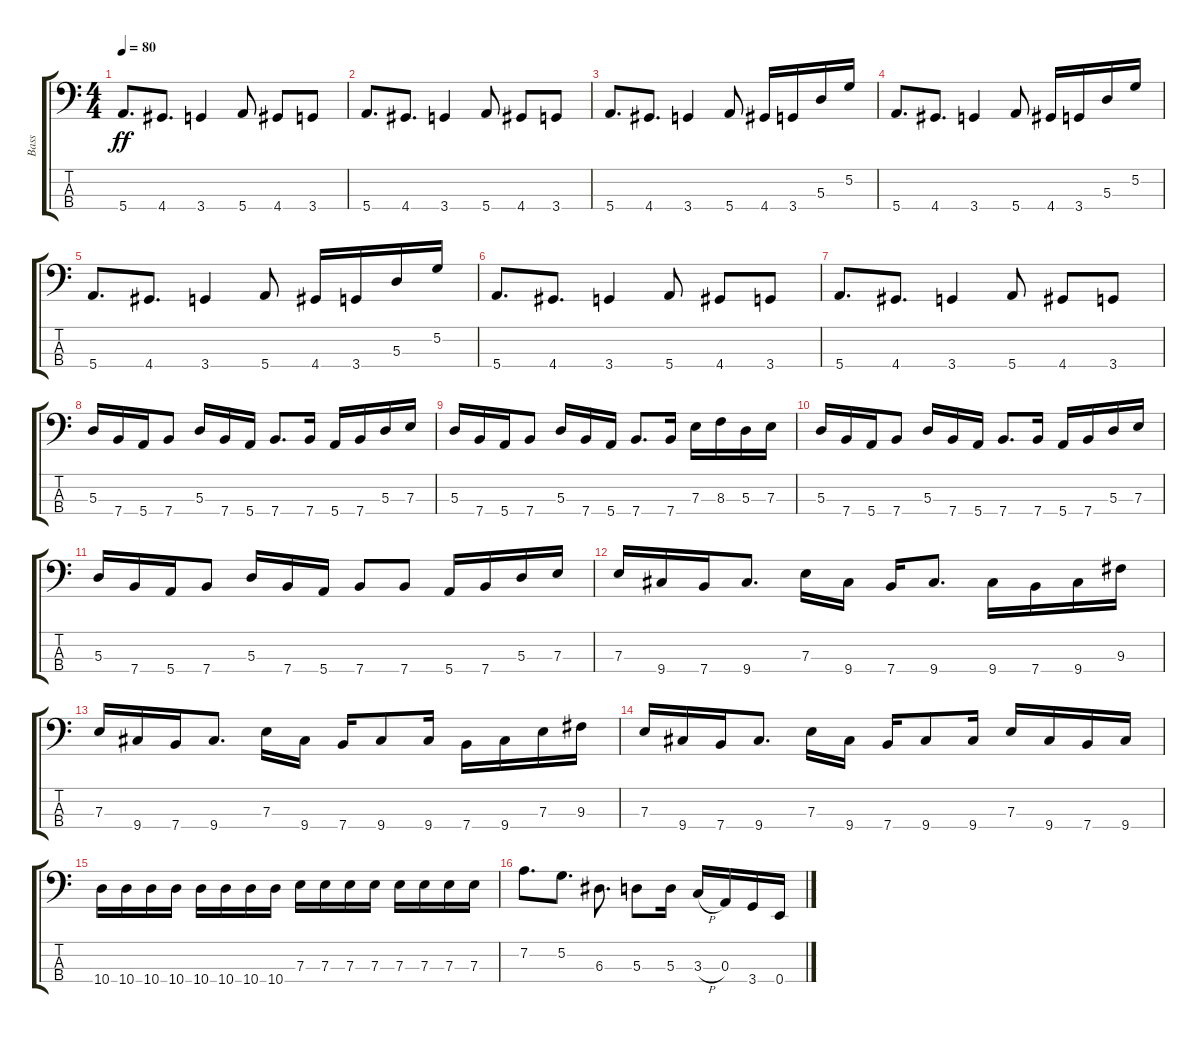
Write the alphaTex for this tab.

\track ("Bass" "Bass") {instrument electricbasspick}
\staff {score tabs}
\tuning (G2 D2 A1 E1) {hide}
\ts (4 4)
\tempo 80
\clef f4
\ks c
5.4.8{d dy ff} 4.4.8{d} 3.4.4 5.4.8 4.4.8 3.4.8 |
5.4.8{d} 4.4.8{d} 3.4.4 5.4.8 4.4.8 3.4.8 |
5.4.8{d} 4.4.8{d} 3.4.4 5.4.8 4.4.16 3.4.16 5.3.16 5.2.16 |
5.4.8{d} 4.4.8{d} 3.4.4 5.4.8 4.4.16 3.4.16 5.3.16 5.2.16 |
5.4.8{d} 4.4.8{d} 3.4.4 5.4.8 4.4.16 3.4.16 5.3.16 5.2.16 |
5.4.8{d} 4.4.8{d} 3.4.4 5.4.8 4.4.8 3.4.8 |
5.4.8{d} 4.4.8{d} 3.4.4 5.4.8 4.4.8 3.4.8 |
5.3.16 7.4.16 5.4.16 7.4.8 5.3.16 7.4.16 5.4.16 7.4.8{d} 7.4.16 5.4.16 7.4.16 5.3.16 7.3.16 |
5.3.16 7.4.16 5.4.16 7.4.8 5.3.16 7.4.16 5.4.16 7.4.8{d} 7.4.16 7.3.16 8.3.16 5.3.16 7.3.16 |
5.3.16 7.4.16 5.4.16 7.4.8 5.3.16 7.4.16 5.4.16 7.4.8{d} 7.4.16 5.4.16 7.4.16 5.3.16 7.3.16 |
5.3.16 7.4.16 5.4.16 7.4.8 5.3.16 7.4.16 5.4.16 7.4.8 7.4.8 5.4.16 7.4.16 5.3.16 7.3.16 |
7.3.16 9.4.16 7.4.16 9.4.8{d} 7.3.16 9.4.16 7.4.16 9.4.8{d} 9.4.16 7.4.16 9.4.16 9.3.16 |
7.3.16 9.4.16 7.4.16 9.4.8{d} 7.3.16 9.4.16 7.4.16 9.4.8 9.4.16 7.4.16 9.4.16 7.3.16 9.3.16 |
7.3.16 9.4.16 7.4.16 9.4.8{d} 7.3.16 9.4.16 7.4.16 9.4.8 9.4.16 7.3.16 9.4.16 7.4.16 9.4.16 |
10.4.16 10.4.16 10.4.16 10.4.16 10.4.16 10.4.16 10.4.16 10.4.16 7.3.16 7.3.16 7.3.16 7.3.16 7.3.16 7.3.16 7.3.16 7.3.16 |
7.2.8{d} 5.2.8{d} 6.3.8{d} 5.3.8 5.3.16 3.3{h}.16 0.3.16 3.4.16 0.4.16
